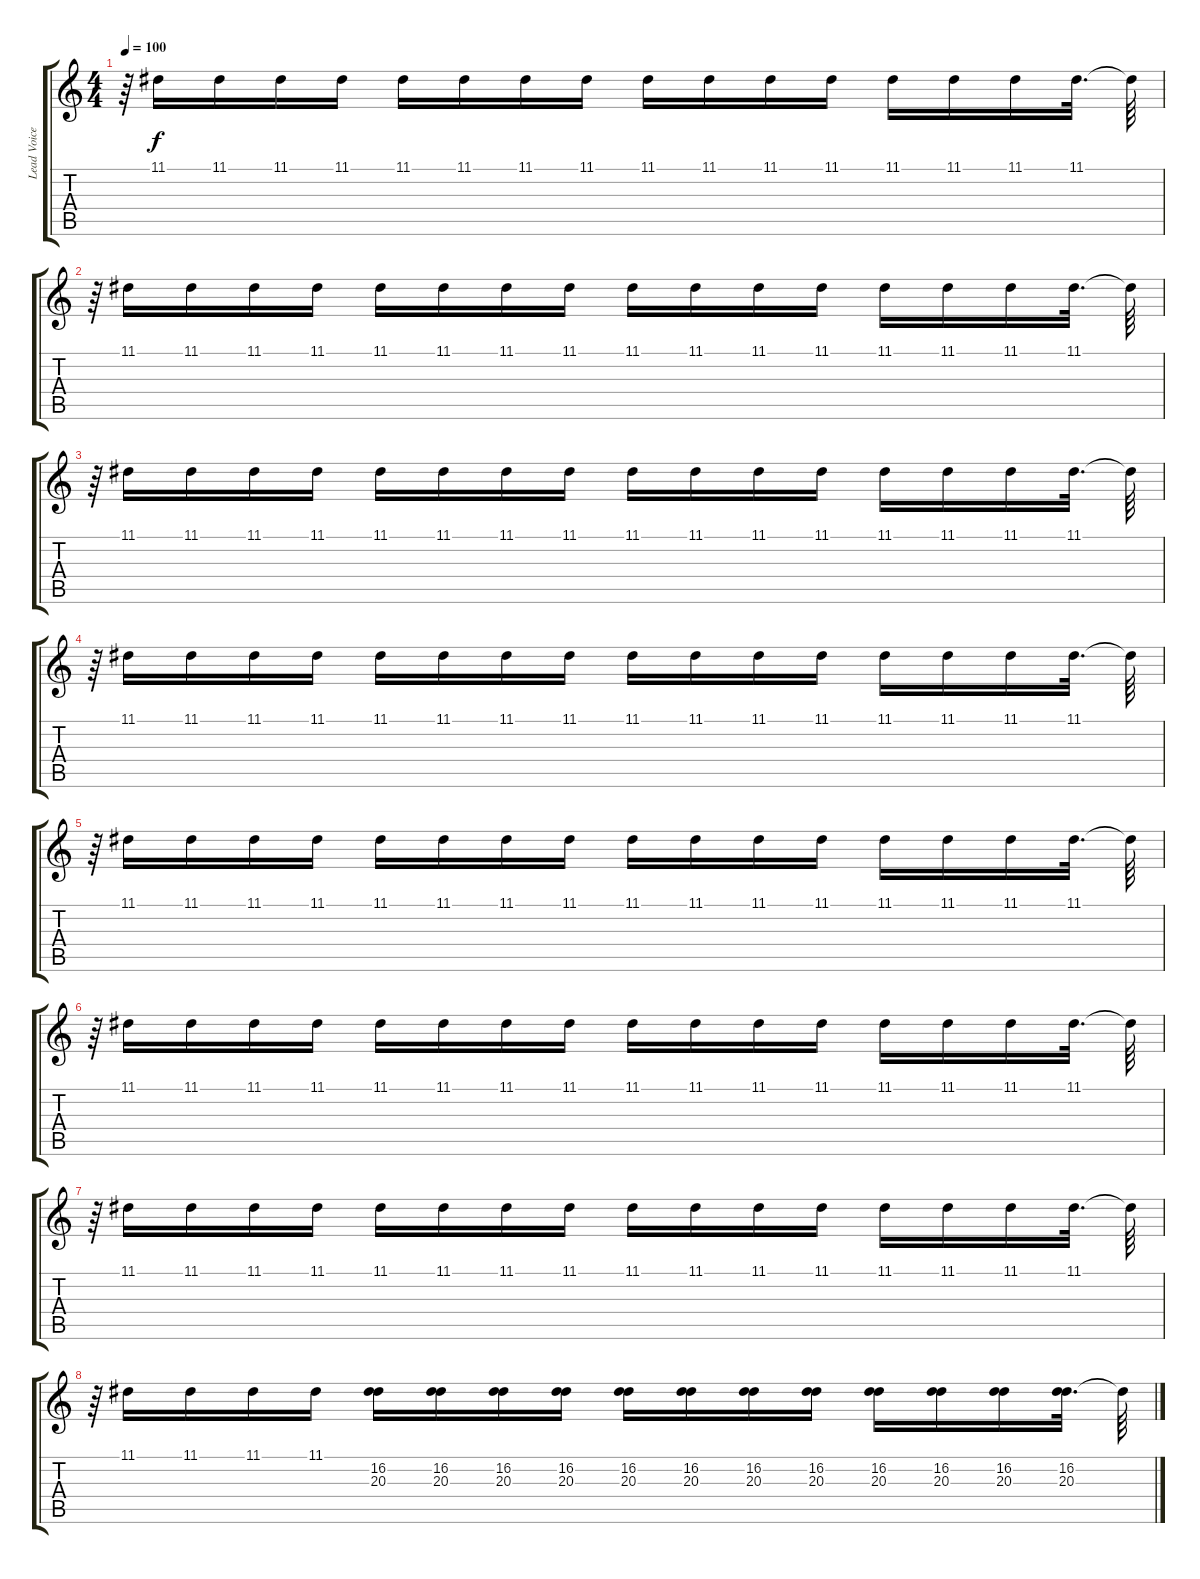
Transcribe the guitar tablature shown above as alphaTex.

\track ("Lead Voice 2" "Lead Voice") {instrument lead6voice}
\staff {score tabs}
\tuning (E4 B3 G3 D3 A2 E2) {hide}
\ts (4 4)
\tempo 100
\clef g2
\ks c
r.64{dy f} 11.1.16 11.1.16 11.1.16 11.1.16 11.1.16 11.1.16 11.1.16 11.1.16 11.1.16 11.1.16 11.1.16 11.1.16 11.1.16 11.1.16 11.1.16 11.1.32{d} 11.1{t}.64 |
r.64 11.1.16 11.1.16 11.1.16 11.1.16 11.1.16 11.1.16 11.1.16 11.1.16 11.1.16 11.1.16 11.1.16 11.1.16 11.1.16 11.1.16 11.1.16 11.1.32{d} 11.1{t}.64 |
r.64 11.1.16 11.1.16 11.1.16 11.1.16 11.1.16 11.1.16 11.1.16 11.1.16 11.1.16 11.1.16 11.1.16 11.1.16 11.1.16 11.1.16 11.1.16 11.1.32{d} 11.1{t}.64 |
r.64 11.1.16 11.1.16 11.1.16 11.1.16 11.1.16 11.1.16 11.1.16 11.1.16 11.1.16 11.1.16 11.1.16 11.1.16 11.1.16 11.1.16 11.1.16 11.1.32{d} 11.1{t}.64 |
r.64 11.1.16 11.1.16 11.1.16 11.1.16 11.1.16 11.1.16 11.1.16 11.1.16 11.1.16 11.1.16 11.1.16 11.1.16 11.1.16 11.1.16 11.1.16 11.1.32{d} 11.1{t}.64 |
r.64 11.1.16 11.1.16 11.1.16 11.1.16 11.1.16 11.1.16 11.1.16 11.1.16 11.1.16 11.1.16 11.1.16 11.1.16 11.1.16 11.1.16 11.1.16 11.1.32{d} 11.1{t}.64 |
r.64 11.1.16 11.1.16 11.1.16 11.1.16 11.1.16 11.1.16 11.1.16 11.1.16 11.1.16 11.1.16 11.1.16 11.1.16 11.1.16 11.1.16 11.1.16 11.1.32{d} 11.1{t}.64 |
r.64 11.1.16 11.1.16 11.1.16 11.1.16 (16.2 20.3).16 (16.2 20.3).16 (16.2 20.3).16 (16.2 20.3).16 (16.2 20.3).16 (16.2 20.3).16 (16.2 20.3).16 (16.2 20.3).16 (16.2 20.3).16 (16.2 20.3).16 (16.2 20.3).16 (16.2 20.3).32{d} 20.3{t}.64
